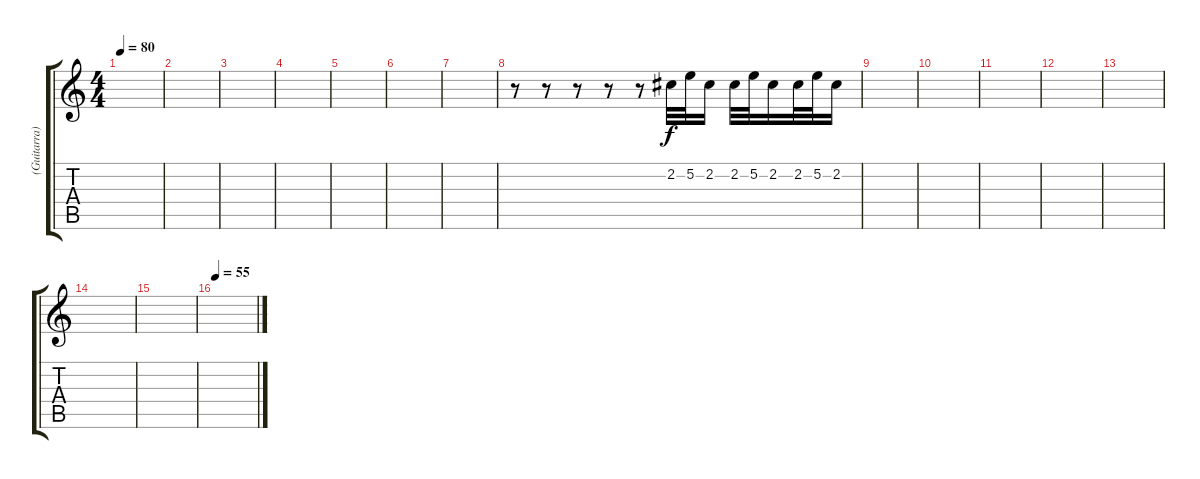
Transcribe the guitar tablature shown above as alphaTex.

\track ("(Guitarra)" "(Guitarra)") {instrument electricguitarjazz}
\staff {score tabs}
\tuning (E4 B3 G3 D3 A2 E2) {hide}
\ts (4 4)
\tempo 80
\clef g2
\ks c
|
|
|
|
|
|
|
r.8 r.8 r.8 r.8 r.8 2.2.32 5.2.32 2.2.16 2.2.32 5.2.32 2.2.16 2.2.32 5.2.32 2.2.16 |
|
|
|
|
|
|
|
\tempo 55
